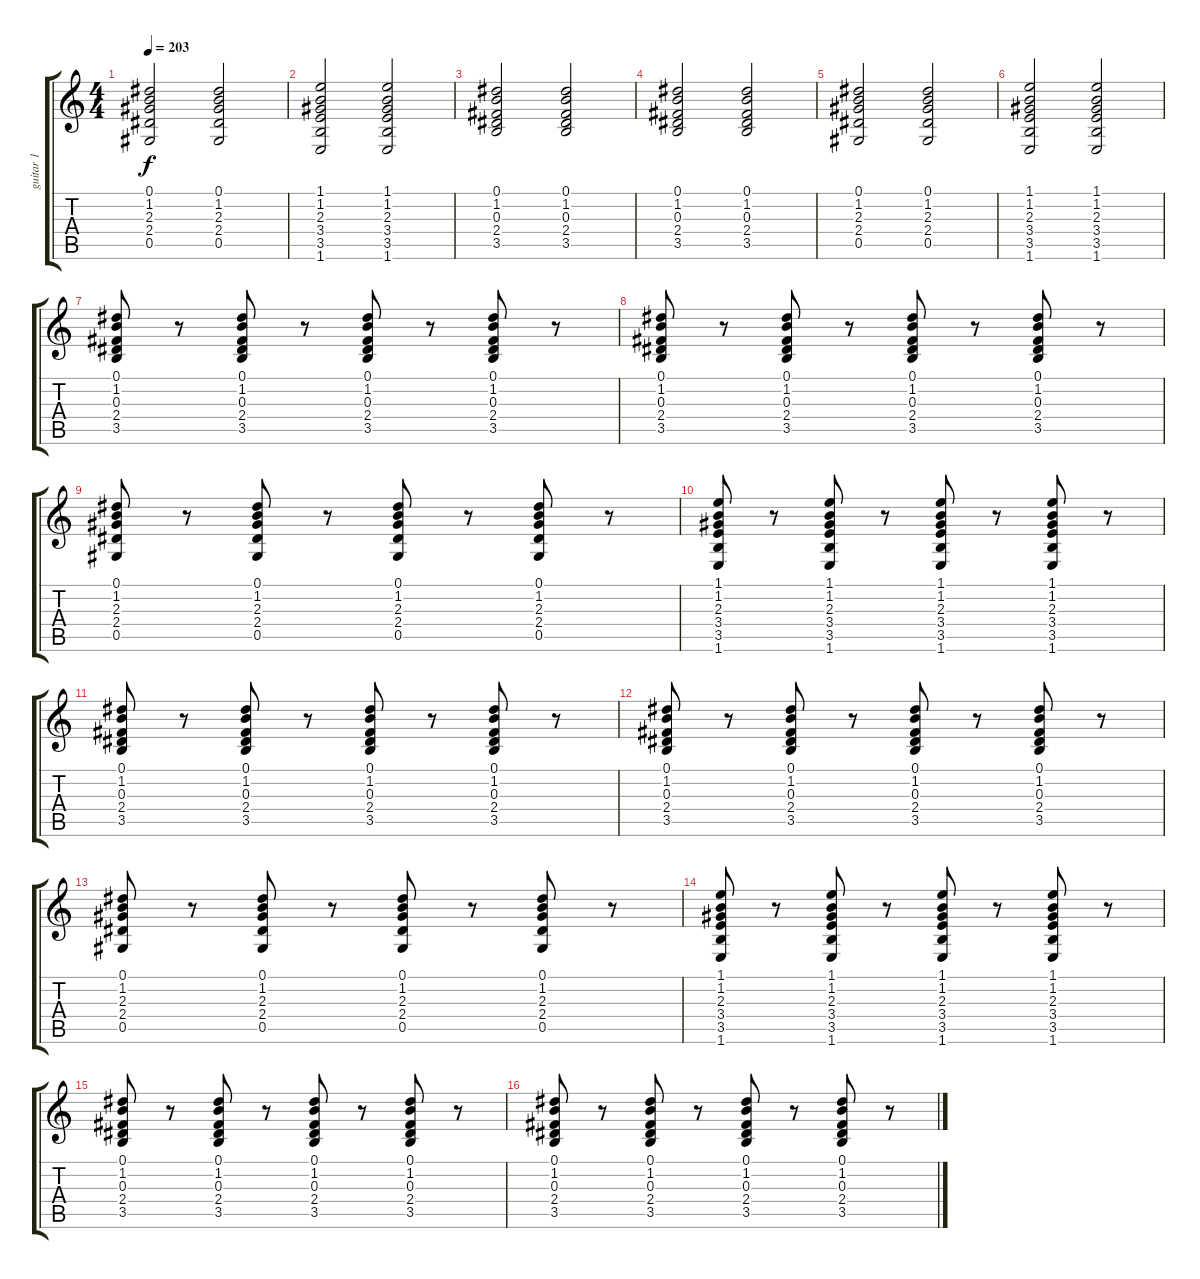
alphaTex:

\track ("guitar 1" "guitar 1") {instrument distortionguitar}
\staff {score tabs}
\tuning (Eb4 Bb3 Gb3 Db3 Ab2 Eb2) {hide}
\ts (4 4)
\tempo 203
\clef g2
\ks c
(0.1 1.2 2.3 2.4 0.5).2{dy f} (0.1 1.2 2.3 2.4 0.5).2 |
(1.1 1.2 2.3 3.4 3.5 1.6).2 (1.1 1.2 2.3 3.4 3.5 1.6).2 |
(0.1 1.2 0.3 2.4 3.5).2 (0.1 1.2 0.3 2.4 3.5).2 |
(0.1 1.2 0.3 2.4 3.5).2 (0.1 1.2 0.3 2.4 3.5).2 |
(0.1 1.2 2.3 2.4 0.5).2 (0.1 1.2 2.3 2.4 0.5).2 |
(1.1 1.2 2.3 3.4 3.5 1.6).2 (1.1 1.2 2.3 3.4 3.5 1.6).2 |
(0.1 1.2 0.3 2.4 3.5).8 r.8 (0.1 1.2 0.3 2.4 3.5).8 r.8 (0.1 1.2 0.3 2.4 3.5).8 r.8 (0.1 1.2 0.3 2.4 3.5).8 r.8 |
(0.1 1.2 0.3 2.4 3.5).8 r.8 (0.1 1.2 0.3 2.4 3.5).8 r.8 (0.1 1.2 0.3 2.4 3.5).8 r.8 (0.1 1.2 0.3 2.4 3.5).8 r.8 |
(0.1 1.2 2.3 2.4 0.5).8 r.8 (0.1 1.2 2.3 2.4 0.5).8 r.8 (0.1 1.2 2.3 2.4 0.5).8 r.8 (0.1 1.2 2.3 2.4 0.5).8 r.8 |
(1.1 1.2 2.3 3.4 3.5 1.6).8 r.8 (1.1 1.2 2.3 3.4 3.5 1.6).8 r.8 (1.1 1.2 2.3 3.4 3.5 1.6).8 r.8 (1.1 1.2 2.3 3.4 3.5 1.6).8 r.8 |
(0.1 1.2 0.3 2.4 3.5).8 r.8 (0.1 1.2 0.3 2.4 3.5).8 r.8 (0.1 1.2 0.3 2.4 3.5).8 r.8 (0.1 1.2 0.3 2.4 3.5).8 r.8 |
(0.1 1.2 0.3 2.4 3.5).8 r.8 (0.1 1.2 0.3 2.4 3.5).8 r.8 (0.1 1.2 0.3 2.4 3.5).8 r.8 (0.1 1.2 0.3 2.4 3.5).8 r.8 |
(0.1 1.2 2.3 2.4 0.5).8 r.8 (0.1 1.2 2.3 2.4 0.5).8 r.8 (0.1 1.2 2.3 2.4 0.5).8 r.8 (0.1 1.2 2.3 2.4 0.5).8 r.8 |
(1.1 1.2 2.3 3.4 3.5 1.6).8 r.8 (1.1 1.2 2.3 3.4 3.5 1.6).8 r.8 (1.1 1.2 2.3 3.4 3.5 1.6).8 r.8 (1.1 1.2 2.3 3.4 3.5 1.6).8 r.8 |
(0.1 1.2 0.3 2.4 3.5).8 r.8 (0.1 1.2 0.3 2.4 3.5).8 r.8 (0.1 1.2 0.3 2.4 3.5).8 r.8 (0.1 1.2 0.3 2.4 3.5).8 r.8 |
(0.1 1.2 0.3 2.4 3.5).8 r.8 (0.1 1.2 0.3 2.4 3.5).8 r.8 (0.1 1.2 0.3 2.4 3.5).8 r.8 (0.1 1.2 0.3 2.4 3.5).8 r.8
